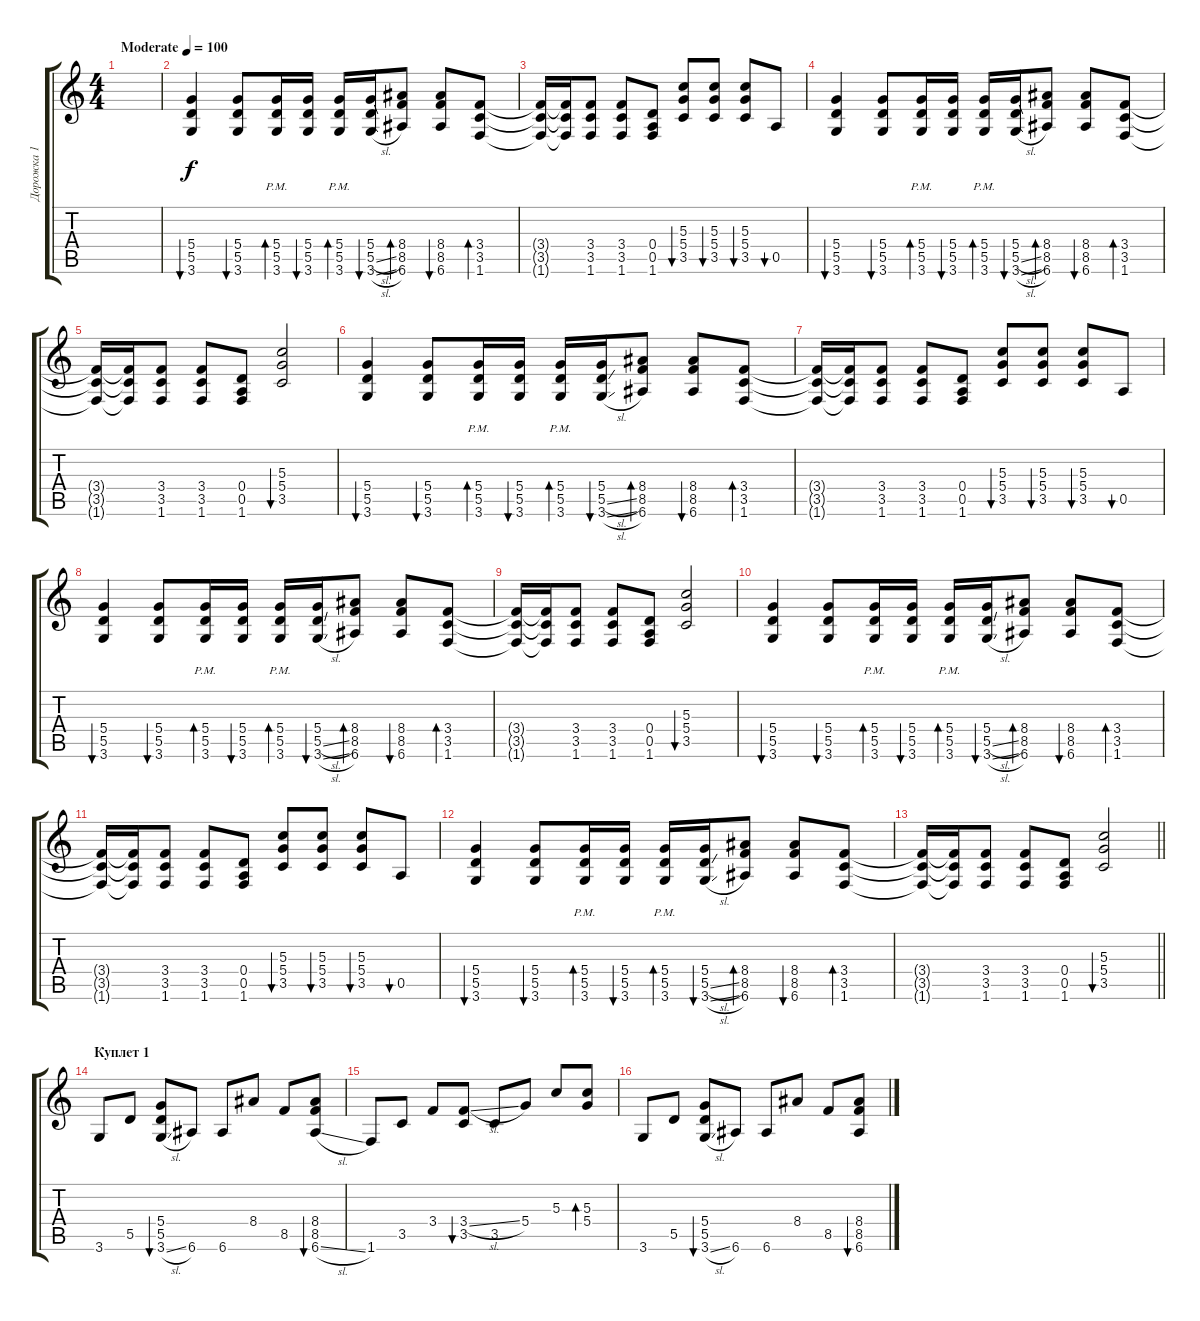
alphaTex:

\track ("Дорожка 1" "Дорожка 1") {instrument electricguitarclean}
\staff {score tabs}
\tuning (E4 B3 G3 D3 A2 E2) {hide}
\ts (4 4)
\tempo (100 "Moderate")
\clef g2
\ks c
|
(5.4 5.5 3.6).4{bu 60} (5.4 5.5 3.6).8{bu 60} (5.4 5.5 3.6{pm}).16{bd 30} (5.4 5.5 3.6).16{bu 30} (5.4 5.5 3.6{pm}).16{bd 30} (5.4 5.5{sl} 3.6{sl}).16{bu 30} (8.4 8.5 6.6).8{bd 30} (8.4 8.5 6.6).8{bu 30} (3.4 3.5 1.6).8{bd 30} |
(3.4{t} 3.5{t} 1.6{t}).16 (3.4{t} 3.5{t} 1.6{t}).16 (3.4 3.5 1.6).8 (3.4 3.5 1.6).8 (0.4 0.5 1.6).8 (5.3 5.4 3.5).8{bu 30} (5.3 5.4 3.5).8{bu 30} (5.3 5.4 3.5).8{bu 30} 0.5.8{bu 30} |
(5.4 5.5 3.6).4{bu 60} (5.4 5.5 3.6).8{bu 60} (5.4 5.5 3.6{pm}).16{bd 30} (5.4 5.5 3.6).16{bu 30} (5.4 5.5 3.6{pm}).16{bd 30} (5.4 5.5{sl} 3.6{sl}).16{bu 30} (8.4 8.5 6.6).8{bd 30} (8.4 8.5 6.6).8{bu 30} (3.4 3.5 1.6).8{bd 30} |
(3.4{t} 3.5{t} 1.6{t}).16 (3.4{t} 3.5{t} 1.6{t}).16 (3.4 3.5 1.6).8 (3.4 3.5 1.6).8 (0.4 0.5 1.6).8 (5.3 5.4 3.5).2{bu 60} |
(5.4 5.5 3.6).4{bu 60 volume 7 instrument distortionguitar} (5.4 5.5 3.6).8{bu 60} (5.4 5.5 3.6{pm}).16{bd 30} (5.4 5.5 3.6).16{bu 30} (5.4 5.5 3.6{pm}).16{bd 30} (5.4 5.5{sl} 3.6{sl}).16{bu 30} (8.4 8.5 6.6).8{bd 30} (8.4 8.5 6.6).8{bu 30} (3.4 3.5 1.6).8{bd 30} |
(3.4{t} 3.5{t} 1.6{t}).16 (3.4{t} 3.5{t} 1.6{t}).16 (3.4 3.5 1.6).8 (3.4 3.5 1.6).8 (0.4 0.5 1.6).8 (5.3 5.4 3.5).8{bu 30} (5.3 5.4 3.5).8{bu 30} (5.3 5.4 3.5).8{bu 30} 0.5.8{bu 30} |
(5.4 5.5 3.6).4{bu 60} (5.4 5.5 3.6).8{bu 60} (5.4 5.5 3.6{pm}).16{bd 30} (5.4 5.5 3.6).16{bu 30} (5.4 5.5 3.6{pm}).16{bd 30} (5.4 5.5{sl} 3.6{sl}).16{bu 30} (8.4 8.5 6.6).8{bd 30} (8.4 8.5 6.6).8{bu 30} (3.4 3.5 1.6).8{bd 30} |
(3.4{t} 3.5{t} 1.6{t}).16 (3.4{t} 3.5{t} 1.6{t}).16 (3.4 3.5 1.6).8 (3.4 3.5 1.6).8 (0.4 0.5 1.6).8 (5.3 5.4 3.5).2{bu 60} |
(5.4 5.5 3.6).4{bu 60 volume 7 instrument distortionguitar} (5.4 5.5 3.6).8{bu 60} (5.4 5.5 3.6{pm}).16{bd 30} (5.4 5.5 3.6).16{bu 30} (5.4 5.5 3.6{pm}).16{bd 30} (5.4 5.5{sl} 3.6{sl}).16{bu 30} (8.4 8.5 6.6).8{bd 30} (8.4 8.5 6.6).8{bu 30} (3.4 3.5 1.6).8{bd 30} |
(3.4{t} 3.5{t} 1.6{t}).16 (3.4{t} 3.5{t} 1.6{t}).16 (3.4 3.5 1.6).8 (3.4 3.5 1.6).8 (0.4 0.5 1.6).8 (5.3 5.4 3.5).8{bu 30} (5.3 5.4 3.5).8{bu 30} (5.3 5.4 3.5).8{bu 30} 0.5.8{bu 30} |
(5.4 5.5 3.6).4{bu 60} (5.4 5.5 3.6).8{bu 60} (5.4 5.5 3.6{pm}).16{bd 30} (5.4 5.5 3.6).16{bu 30} (5.4 5.5 3.6{pm}).16{bd 30} (5.4 5.5{sl} 3.6{sl}).16{bu 30} (8.4 8.5 6.6).8{bd 30} (8.4 8.5 6.6).8{bu 30} (3.4 3.5 1.6).8{bd 30} |
\barLineRight lightlight
(3.4{t} 3.5{t} 1.6{t}).16 (3.4{t} 3.5{t} 1.6{t}).16 (3.4 3.5 1.6).8 (3.4 3.5 1.6).8 (0.4 0.5 1.6).8 (5.3 5.4 3.5).2{bu 60} |
\section ("" "Куплет 1")
3.6.8{instrument electricguitarclean} 5.5.8 (5.4 5.5 3.6{sl}).8{bu 120} 6.6.8 6.6.8 8.4.8 8.5.8 (8.4 8.5 6.6{sl}).8{bu 120} |
1.6.8 3.5.8 3.4.8 (3.4{sl} 3.5).8{bu 120} 3.5.8 5.4.8 5.3.8 (5.3 5.4).8{bd 120} |
3.6.8{instrument electricguitarclean} 5.5.8 (5.4 5.5 3.6{sl}).8{bu 120} 6.6.8 6.6.8 8.4.8 8.5.8 (8.4 8.5 6.6{sl}).8{bu 120}
